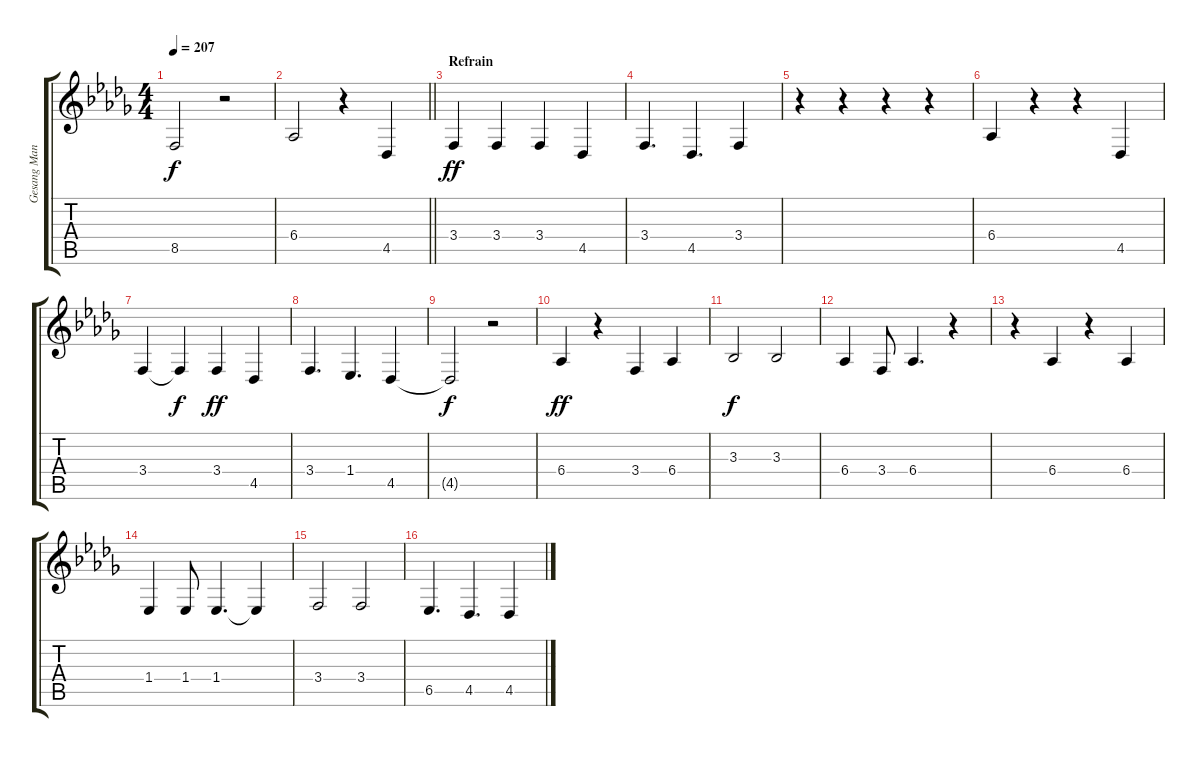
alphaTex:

\track ("Gesang Mann" "Gesang Man") {instrument vibraphone}
\staff {score tabs}
\tuning (E4 B3 G3 D3 A2 E2) {hide}
\ts (4 4)
\tempo 207
\clef g2
\ks bbminor
8.5.2{dy f} r.2 |
\barLineRight lightlight
6.4.2 r.4 4.5.4 |
\section ("" "Refrain")
3.4.4{dy ff} 3.4.4 3.4.4 4.5.4 |
3.4.4{d} 4.5.4{d} 3.4.4 |
r.4 r.4 r.4 r.4 |
6.4.4 r.4 r.4 4.5.4 |
3.4.4 3.4{t}.4{dy f} 3.4.4{dy ff} 4.5.4 |
3.4.4{d} 1.4.4{d} 4.5.4 |
4.5{t}.2{dy f} r.2 |
6.4.4{dy ff} r.4 3.4.4 6.4.4 |
3.3.2{dy f} 3.3.2 |
6.4.4 3.4.8 6.4.4{d} r.4 |
r.4 6.4.4 r.4 6.4.4 |
1.4.4 1.4.8 1.4.4{d} 1.4{t}.4 |
3.4.2 3.4.2 |
6.5.4{d} 4.5.4{d} 4.5.4
